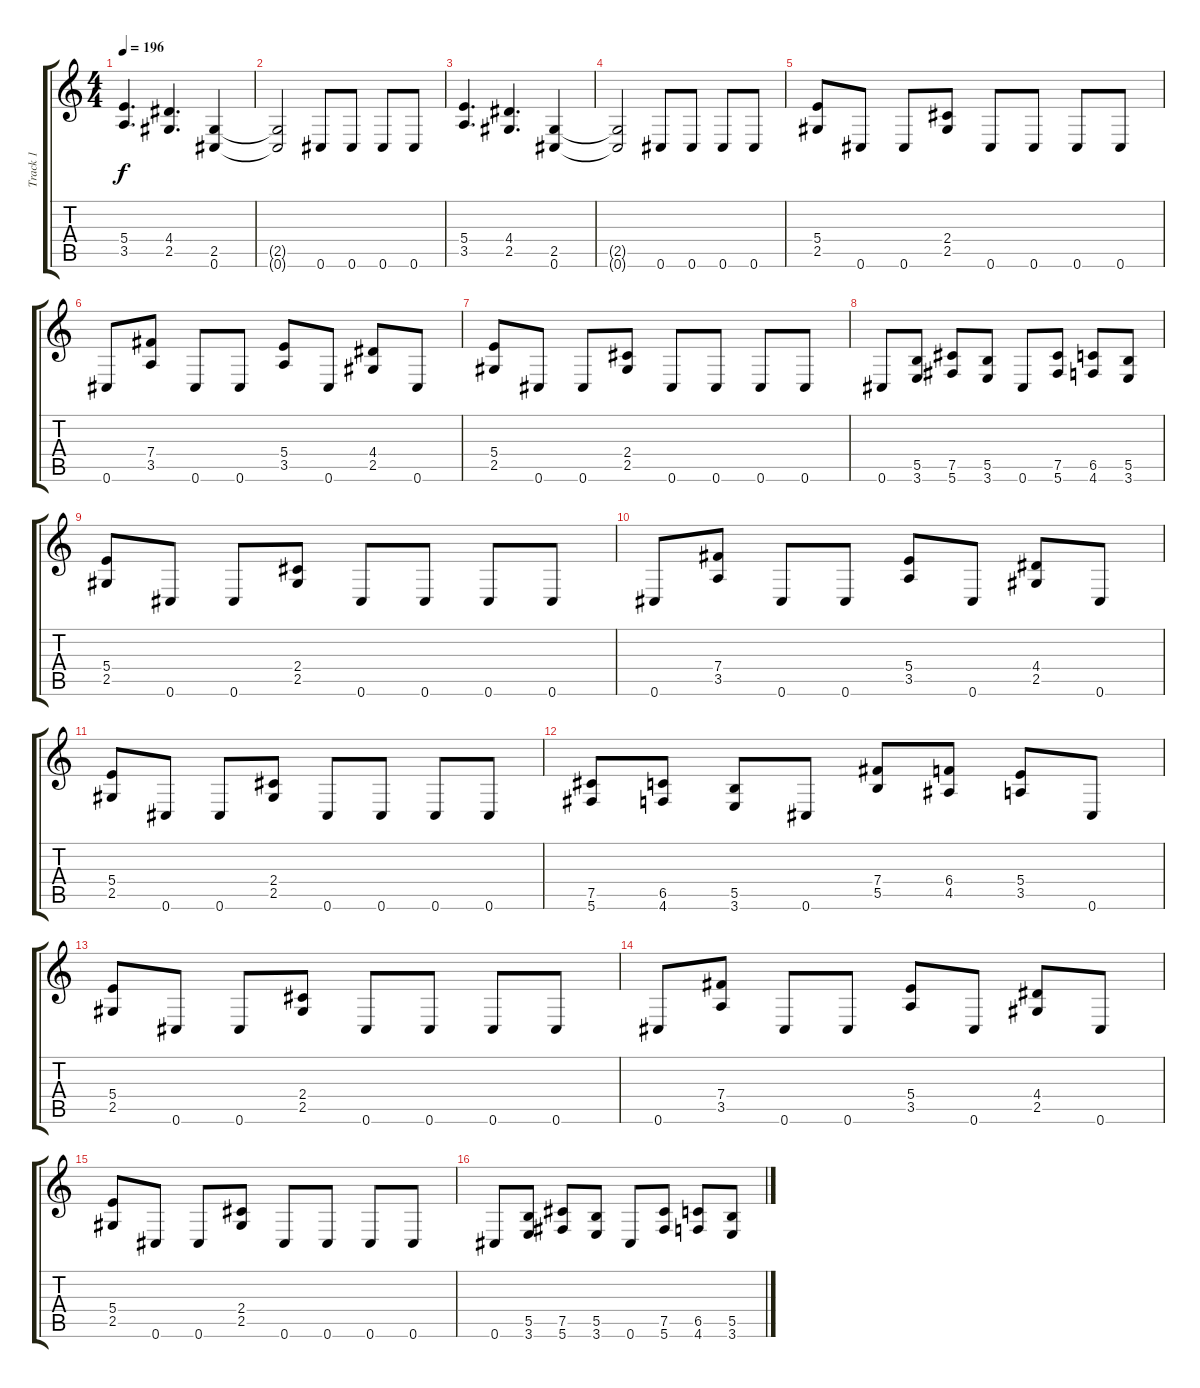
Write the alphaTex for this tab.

\track ("Track 1" "Track 1") {instrument distortionguitar}
\staff {score tabs}
\tuning (Db4 Ab3 E3 B2 Gb2 Db2) {hide}
\ts (4 4)
\tempo 196
\clef g2
\ks c
(5.4 3.5).4{d dy f} (4.4 2.5).4{d} (2.5 0.6).4 |
(2.5{t} 0.6{t}).2 0.6.8 0.6.8 0.6.8 0.6.8 |
(5.4 3.5).4{d} (4.4 2.5).4{d} (2.5 0.6).4 |
(2.5{t} 0.6{t}).2 0.6.8 0.6.8 0.6.8 0.6.8 |
(5.4 2.5).8 0.6.8 0.6.8 (2.4 2.5).8 0.6.8 0.6.8 0.6.8 0.6.8 |
0.6.8 (7.4 3.5).8 0.6.8 0.6.8 (5.4 3.5).8 0.6.8 (4.4 2.5).8 0.6.8 |
(5.4 2.5).8 0.6.8 0.6.8 (2.4 2.5).8 0.6.8 0.6.8 0.6.8 0.6.8 |
0.6.8 (5.5 3.6).8 (7.5 5.6).8 (5.5 3.6).8 0.6.8 (7.5 5.6).8 (6.5 4.6).8 (5.5 3.6).8 |
(5.4 2.5).8 0.6.8 0.6.8 (2.4 2.5).8 0.6.8 0.6.8 0.6.8 0.6.8 |
0.6.8 (7.4 3.5).8 0.6.8 0.6.8 (5.4 3.5).8 0.6.8 (4.4 2.5).8 0.6.8 |
(5.4 2.5).8 0.6.8 0.6.8 (2.4 2.5).8 0.6.8 0.6.8 0.6.8 0.6.8 |
(7.5 5.6).8 (6.5 4.6).8 (5.5 3.6).8 0.6.8 (7.4 5.5).8 (6.4 4.5).8 (5.4 3.5).8 0.6.8 |
(5.4 2.5).8 0.6.8 0.6.8 (2.4 2.5).8 0.6.8 0.6.8 0.6.8 0.6.8 |
0.6.8 (7.4 3.5).8 0.6.8 0.6.8 (5.4 3.5).8 0.6.8 (4.4 2.5).8 0.6.8 |
(5.4 2.5).8 0.6.8 0.6.8 (2.4 2.5).8 0.6.8 0.6.8 0.6.8 0.6.8 |
0.6.8 (5.5 3.6).8 (7.5 5.6).8 (5.5 3.6).8 0.6.8 (7.5 5.6).8 (6.5 4.6).8 (5.5 3.6).8
